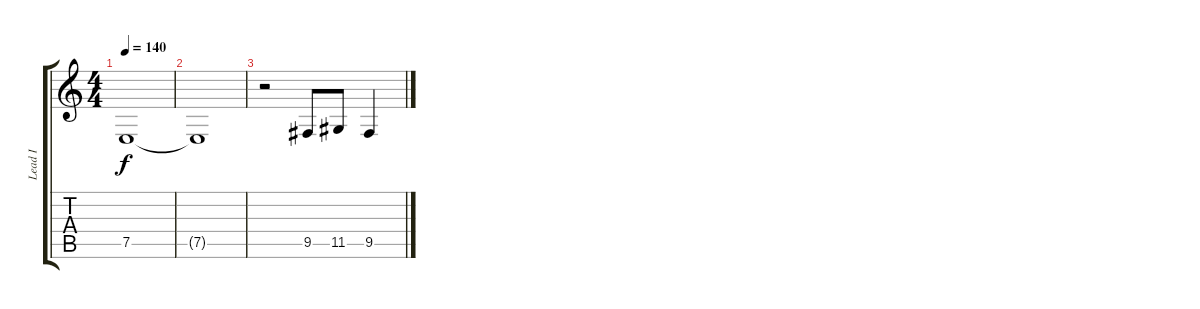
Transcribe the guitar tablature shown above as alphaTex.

\track ("Lead I" "Lead I") {instrument lead1square}
\staff {score tabs}
\tuning (E4 B3 G3 D3 A2 E2) {hide}
\ts (4 4)
\tempo 140
\clef g2
\ks c
7.5.1{dy f} |
7.5{t}.1 |
r.2 9.5.8 11.5.8 9.5.4
